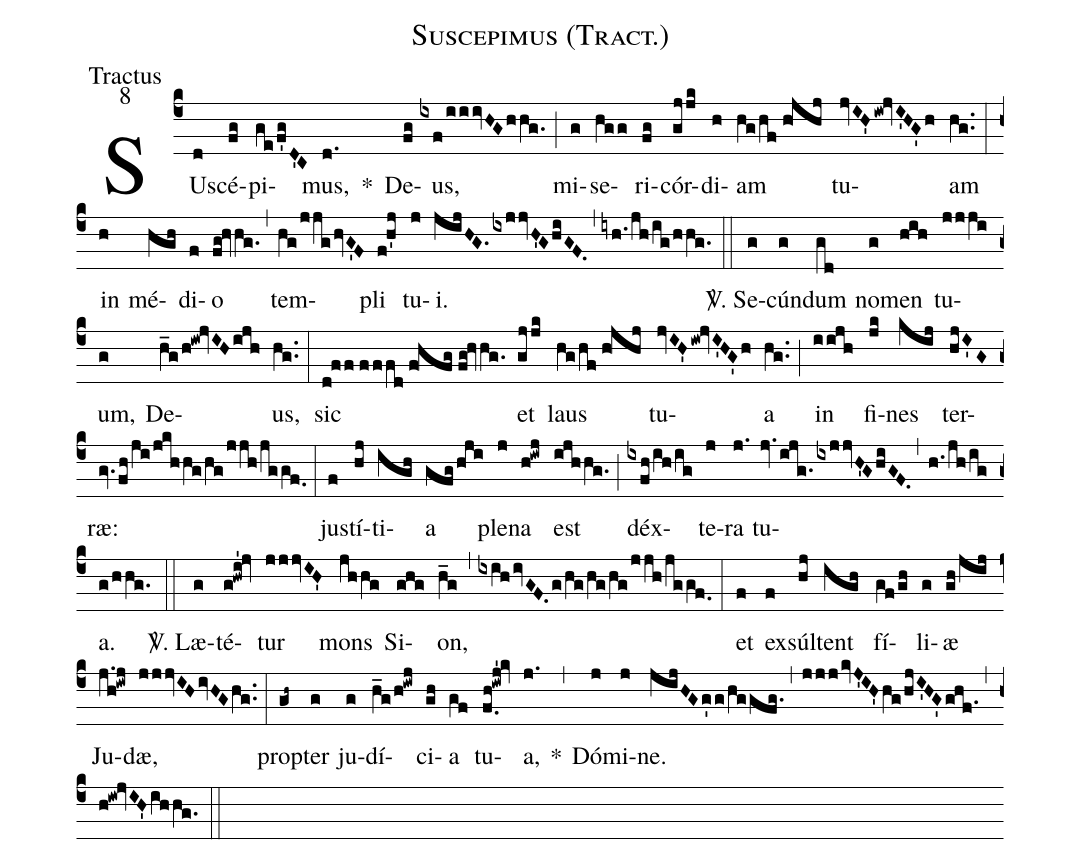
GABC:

name: Suscepimus (Tract.);
office-part: Tractus;
mode: 8;
%%
(c4) SU(d)scé(fg)pi(ge/f'gD'C)mus,(d.) *() De(fg)us,(ixf/iiivHGhhg.) (;) mi(g)se(hgg)ri(fg)cór(gjjk)di(h)am(hg/hf//h!jhj) tu(jvIH'iw!jvI'HG'h)am(hg..) (:)
in(h) mé(hgh)di(f)o(fg!hvhg.) (,) tem(hg/jjghvG'F)pli(f!h'j) tu(j)i.(jijHG.ixjjvH'GhiGF.) (,) (iyh./jh/ig/hhg.) (::)
<sp>V/</sp>. Se(g)cún(g)dum(gd) no(g)men(hih) tu(jjji)um,(g) De(h_g/h!iw!jvIHijh)us,(hg..) (:)
sic(d!ff//fffd//f!hfg//fg!hvhg.) et(gjjk) laus(hg/hf//h!jhj) tu(jvIH'iw!jvI'HG'h)a(hg..) (;) in(iijh) fi(jk)nes(kij) ter(hjI'G)ræ:(gv.fh/ji/jkhhg/hg/jjh/jggf.0) (:)
jus(f)tí(hj)ti(igh)a(gfghji) ple(j)na(h!iwj) est(ijhhg.) (;) déx(ixfh/ih/ig)te(j)ra(j.) tu(jv.ijg.ixjjvH'GhiGF.)(,)(h./jh/ig)a.(g/hhg.) (::)
<sp>V/</sp>. Læ(g)té(g!hwi'!jv)tur(jjjvIH') mons(jhhg) Si(ghg)on,(h_g) (,) (ixihivGF.g/hg/hg/hg/jjh/jggf.0) (:)
et(f) ex(f)súl(hj)tent(igh) fí(gf/gh)li(g)æ(gh/jij) Ju(j.h!iwj)dæ,(jjjvIHivHGhg..) (:)
prop(gh~)ter(g) ju(g)dí(h_g/h!iwj)ci(gh)a(gf) tu(f.0h!iwj'!kv)a,(j.) *(,)
Dó(j)mi(j)ne.(jijHGg'g/hggfg.) (,) (jjjkvJ'IH'hg/hjI'HG'ghf.1) (,) (h!iw!jvIH'ihhg.) (::)
